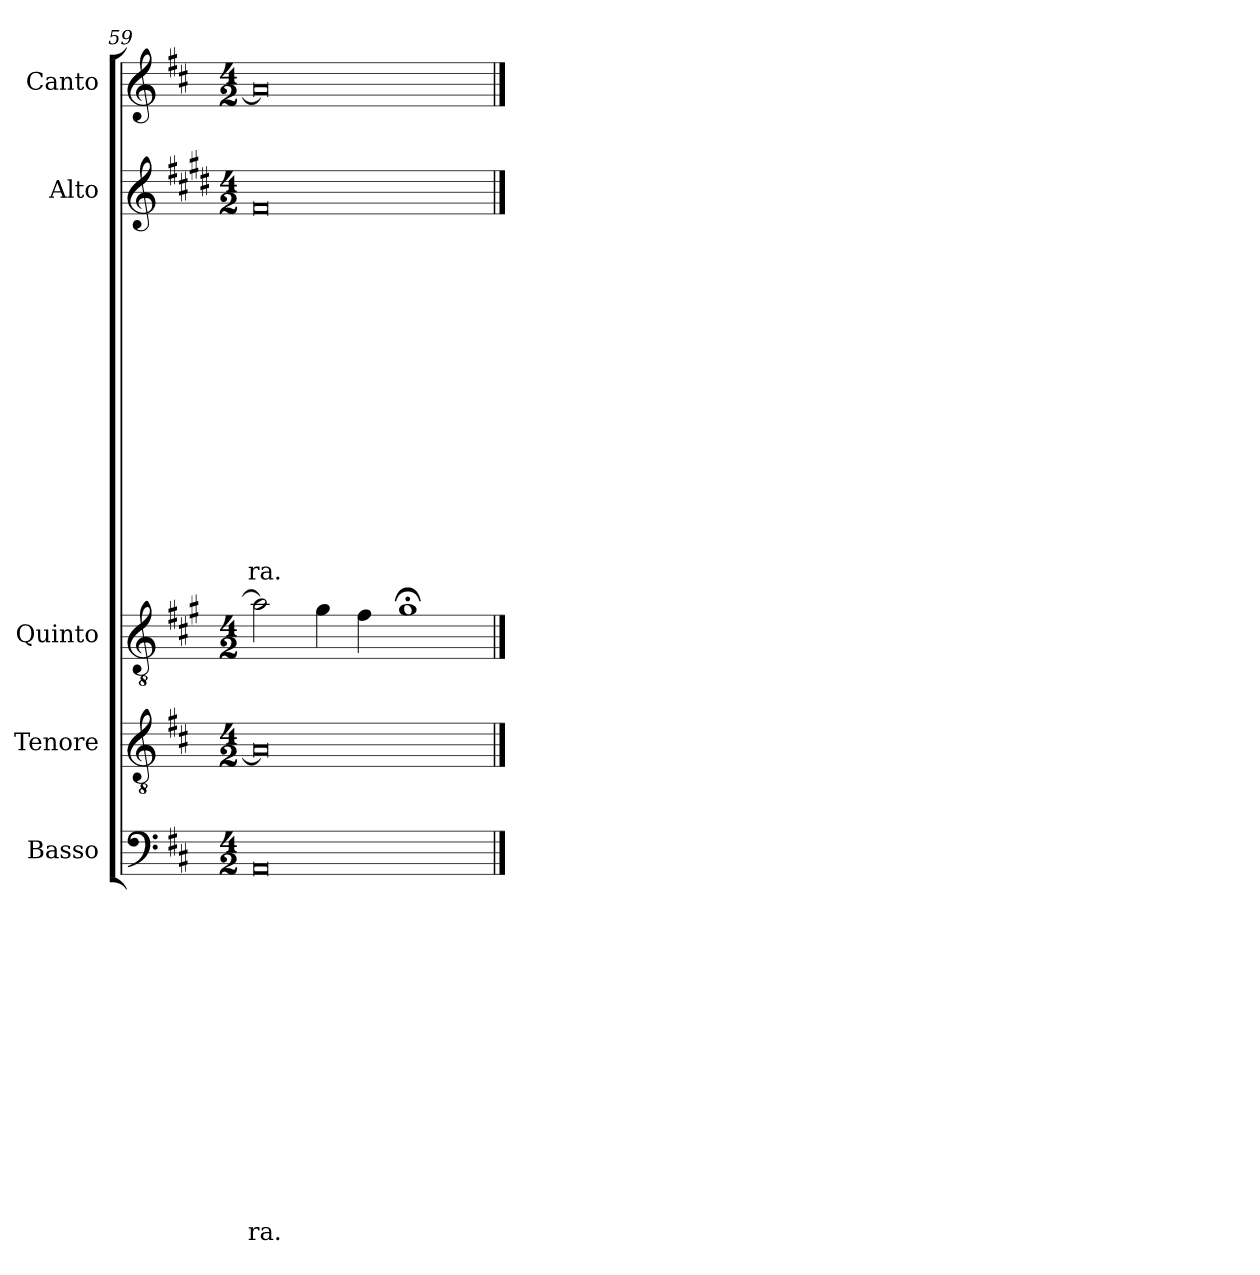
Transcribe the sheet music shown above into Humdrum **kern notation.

**kern	**text	**text	**text	**text	**text	**text	**text	**text	**text	**text	**text	**text	**text	**text	**text	**kern	**text	**kern	**text	**kern	**text	**text	**text	**text	**text	**text	**text	**text	**text	**text	**text	**text	**text	**text	**text	**kern	**text
*part5	*part5	*part5	*part5	*part5	*part5	*part5	*part5	*part5	*part5	*part5	*part5	*part5	*part5	*part5	*part5	*part4	*part4	*part3	*part3	*part2	*part2	*part2	*part2	*part2	*part2	*part2	*part2	*part2	*part2	*part2	*part2	*part2	*part2	*part2	*part2	*part1	*part1
*staff5	*staff5	*staff5	*staff5	*staff5	*staff5	*staff5	*staff5	*staff5	*staff5	*staff5	*staff5	*staff5	*staff5	*staff5	*staff5	*staff4	*staff4	*staff3	*staff3	*staff2	*staff2	*staff2	*staff2	*staff2	*staff2	*staff2	*staff2	*staff2	*staff2	*staff2	*staff2	*staff2	*staff2	*staff2	*staff2	*staff1	*staff1
*I"Basso	*	*	*	*	*	*	*	*	*	*	*	*	*	*	*	*I"Tenore	*	*I"Quinto	*	*I"Alto	*	*	*	*	*	*	*	*	*	*	*	*	*	*	*	*I"Canto	*
*I'B	*	*	*	*	*	*	*	*	*	*	*	*	*	*	*	*I'T	*	*	*	*I'A	*	*	*	*	*	*	*	*	*	*	*	*	*	*	*	*I'C	*
*clefF4	*	*	*	*	*	*	*	*	*	*	*	*	*	*	*	*clefGv2	*	*clefGv2	*	*clefG2	*	*	*	*	*	*	*	*	*	*	*	*	*	*	*	*clefG2	*
*	*	*	*	*	*	*	*	*	*	*	*	*	*	*	*	*	*	*ITrd4c7	*	*ITrd1c2	*	*	*	*	*	*	*	*	*	*	*	*	*	*	*	*	*
*k[f#c#]	*	*	*	*	*	*	*	*	*	*	*	*	*	*	*	*k[f#c#]	*	*k[f#c#]	*	*k[f#c#]	*	*	*	*	*	*	*	*	*	*	*	*	*	*	*	*k[f#c#]	*
*D:	*	*	*	*	*	*	*	*	*	*	*	*	*	*	*	*D:	*	*D:	*	*D:	*	*	*	*	*	*	*	*	*	*	*	*	*	*	*	*D:	*
*M4/2	*	*	*	*	*	*	*	*	*	*	*	*	*	*	*	*M4/2	*	*M4/2	*	*M4/2	*	*	*	*	*	*	*	*	*	*	*	*	*	*	*	*M4/2	*
=59	=59	=59	=59	=59	=59	=59	=59	=59	=59	=59	=59	=59	=59	=59	=59	=59	=59	=59	=59	=59	=59	=59	=59	=59	=59	=59	=59	=59	=59	=59	=59	=59	=59	=59	=59	=59	=59
!	!	!	!	!	!	!	!	!	!	!	!	!	!	!	!LO:LY:b	!	!	!	!	!	!	!	!	!	!	!	!	!	!	!	!	!	!	!	!LO:LY:b	!	!
0AA	.	.	.	.	.	.	.	.	.	.	.	.	.	.	-ra.	0A]	.	2d\]	.	0e	.	.	.	.	.	.	.	.	.	.	.	.	.	.	-ra.	0a]	.
.	.	.	.	.	.	.	.	.	.	.	.	.	.	.	.	.	.	4c#\	.	.	.	.	.	.	.	.	.	.	.	.	.	.	.	.	.	.	.
.	.	.	.	.	.	.	.	.	.	.	.	.	.	.	.	.	.	4B\	.	.	.	.	.	.	.	.	.	.	.	.	.	.	.	.	.	.	.
.	.	.	.	.	.	.	.	.	.	.	.	.	.	.	.	.	.	1c#;<	.	.	.	.	.	.	.	.	.	.	.	.	.	.	.	.	.	.	.
==	==	==	==	==	==	==	==	==	==	==	==	==	==	==	==	==	==	==	==	==	==	==	==	==	==	==	==	==	==	==	==	==	==	==	==	==	==
*-	*-	*-	*-	*-	*-	*-	*-	*-	*-	*-	*-	*-	*-	*-	*-	*-	*-	*-	*-	*-	*-	*-	*-	*-	*-	*-	*-	*-	*-	*-	*-	*-	*-	*-	*-	*-	*-
